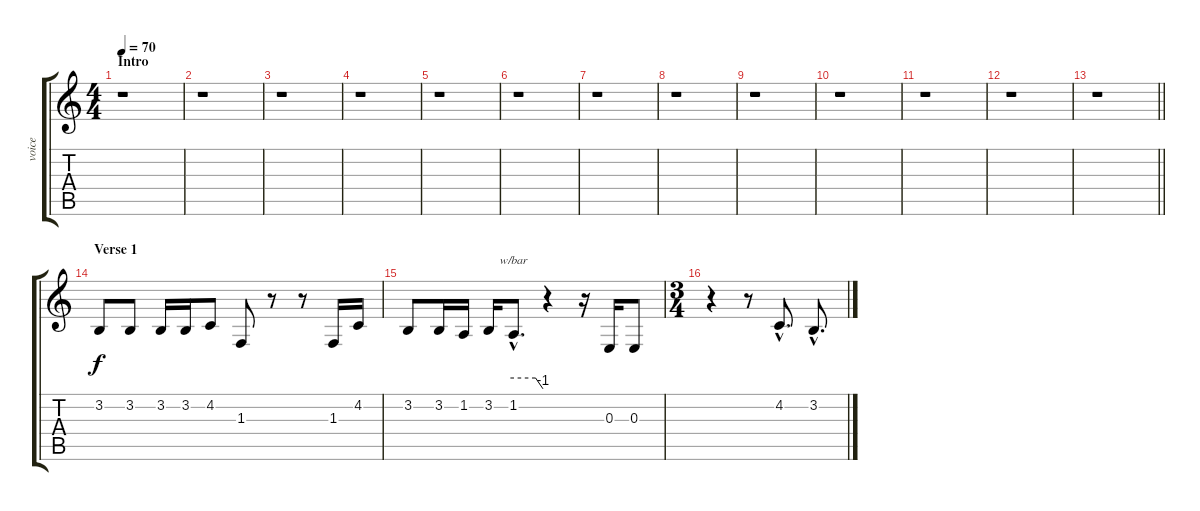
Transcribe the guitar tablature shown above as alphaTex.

\track ("voice" "voice") {instrument synthstrings2}
\staff {score tabs}
\tuning (Db4 Ab3 E3 B2 Gb2 Db2) {hide}
\ts (4 4)
\section ("" "Intro")
\tempo 70
\clef g2
\ks c
r.1{dy f instrument synthstrings2} |
r.1 |
r.1 |
r.1 |
r.1 |
r.1 |
r.1 |
r.1 |
r.1 |
r.1 |
r.1 |
r.1 |
\barLineRight lightlight
r.1 |
\section ("" "Verse 1")
3.2.8 3.2.8 3.2.16 3.2.16 4.2.8 1.3.8 r.8 r.8 1.3.16 4.2.16 |
3.2.8 3.2.16 1.2.16 3.2.16 1.2{hac}.8{d tbe (custom default 0 0 45 0 60 -4)} r.4 r.16 0.3.16 0.3.8 |
\ts (3 4)
r.4 r.8 4.2{hac}.8{d} 3.2{hac}.8{d}
